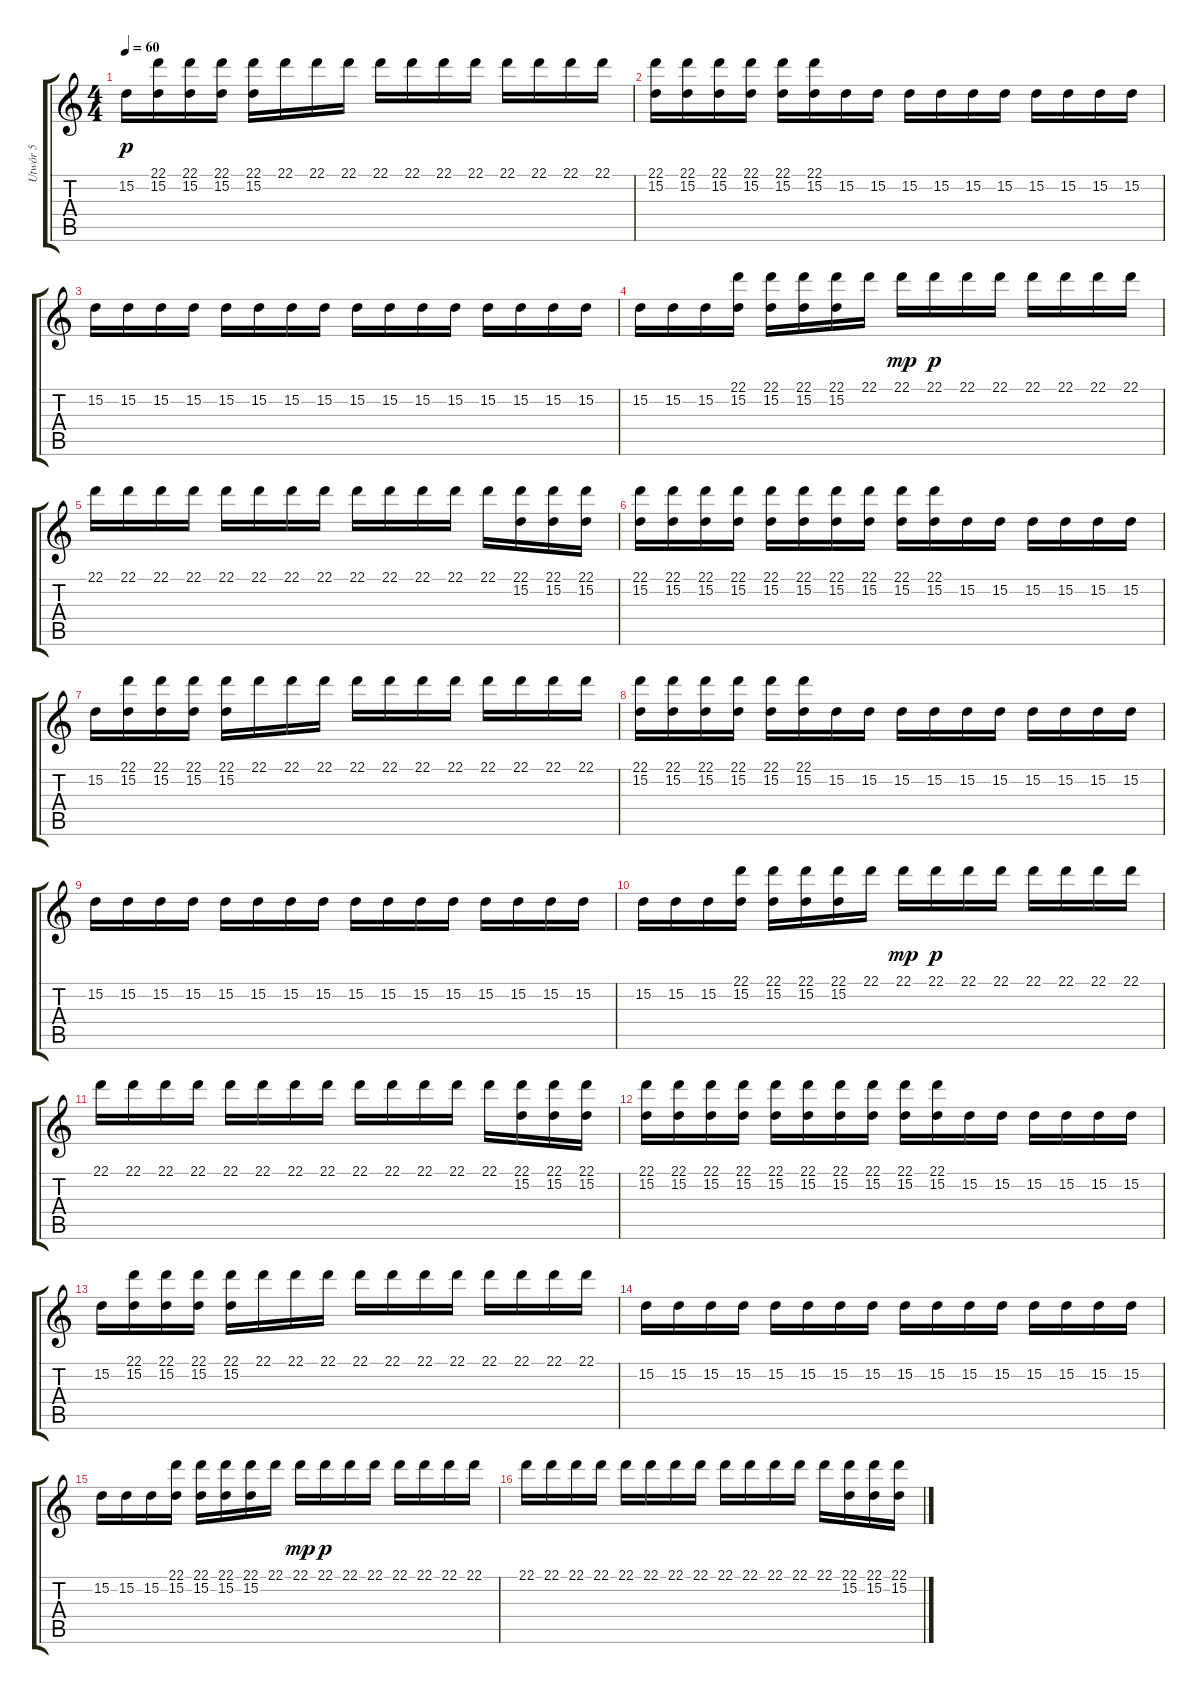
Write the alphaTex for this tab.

\track ("Utwór 5" "Utwór 5") {instrument dulcimer}
\staff {score tabs}
\tuning (E4 B3 G3 D3 A2 E2) {hide}
\ts (4 4)
\tempo 60
\clef g2
\ks c
15.2.16{dy p} (22.1 15.2).16 (22.1 15.2).16 (22.1 15.2).16 (22.1 15.2).16 22.1.16 22.1.16 22.1.16 22.1.16 22.1.16 22.1.16 22.1.16 22.1.16 22.1.16 22.1.16 22.1.16 |
(22.1 15.2).16 (22.1 15.2).16 (22.1 15.2).16 (22.1 15.2).16 (22.1 15.2).16 (22.1 15.2).16 15.2.16 15.2.16 15.2.16 15.2.16 15.2.16 15.2.16 15.2.16 15.2.16 15.2.16 15.2.16 |
15.2.16 15.2.16 15.2.16 15.2.16 15.2.16 15.2.16 15.2.16 15.2.16 15.2.16 15.2.16 15.2.16 15.2.16 15.2.16 15.2.16 15.2.16 15.2.16 |
15.2.16 15.2.16 15.2.16 (22.1 15.2).16 (22.1 15.2).16 (22.1 15.2).16 (22.1 15.2).16 22.1.16 22.1.16{dy mp} 22.1.16{dy p} 22.1.16 22.1.16 22.1.16 22.1.16 22.1.16 22.1.16 |
22.1.16 22.1.16 22.1.16 22.1.16 22.1.16 22.1.16 22.1.16 22.1.16 22.1.16 22.1.16 22.1.16 22.1.16 22.1.16 (22.1 15.2).16 (22.1 15.2).16 (22.1 15.2).16 |
(22.1 15.2).16 (22.1 15.2).16 (22.1 15.2).16 (22.1 15.2).16 (22.1 15.2).16 (22.1 15.2).16 (22.1 15.2).16 (22.1 15.2).16 (22.1 15.2).16 (22.1 15.2).16 15.2.16 15.2.16 15.2.16 15.2.16 15.2.16 15.2.16 |
15.2.16 (22.1 15.2).16 (22.1 15.2).16 (22.1 15.2).16 (22.1 15.2).16 22.1.16 22.1.16 22.1.16 22.1.16 22.1.16 22.1.16 22.1.16 22.1.16 22.1.16 22.1.16 22.1.16 |
(22.1 15.2).16 (22.1 15.2).16 (22.1 15.2).16 (22.1 15.2).16 (22.1 15.2).16 (22.1 15.2).16 15.2.16 15.2.16 15.2.16 15.2.16 15.2.16 15.2.16 15.2.16 15.2.16 15.2.16 15.2.16 |
15.2.16 15.2.16 15.2.16 15.2.16 15.2.16 15.2.16 15.2.16 15.2.16 15.2.16 15.2.16 15.2.16 15.2.16 15.2.16 15.2.16 15.2.16 15.2.16 |
15.2.16 15.2.16 15.2.16 (22.1 15.2).16 (22.1 15.2).16 (22.1 15.2).16 (22.1 15.2).16 22.1.16 22.1.16{dy mp} 22.1.16{dy p} 22.1.16 22.1.16 22.1.16 22.1.16 22.1.16 22.1.16 |
22.1.16 22.1.16 22.1.16 22.1.16 22.1.16 22.1.16 22.1.16 22.1.16 22.1.16 22.1.16 22.1.16 22.1.16 22.1.16 (22.1 15.2).16 (22.1 15.2).16 (22.1 15.2).16 |
(22.1 15.2).16 (22.1 15.2).16 (22.1 15.2).16 (22.1 15.2).16 (22.1 15.2).16 (22.1 15.2).16 (22.1 15.2).16 (22.1 15.2).16 (22.1 15.2).16 (22.1 15.2).16 15.2.16 15.2.16 15.2.16 15.2.16 15.2.16 15.2.16 |
15.2.16 (22.1 15.2).16 (22.1 15.2).16 (22.1 15.2).16 (22.1 15.2).16 22.1.16 22.1.16 22.1.16 22.1.16 22.1.16 22.1.16 22.1.16 22.1.16 22.1.16 22.1.16 22.1.16 |
15.2.16 15.2.16 15.2.16 15.2.16 15.2.16 15.2.16 15.2.16 15.2.16 15.2.16 15.2.16 15.2.16 15.2.16 15.2.16 15.2.16 15.2.16 15.2.16 |
15.2.16 15.2.16 15.2.16 (22.1 15.2).16 (22.1 15.2).16 (22.1 15.2).16 (22.1 15.2).16 22.1.16 22.1.16{dy mp} 22.1.16{dy p} 22.1.16 22.1.16 22.1.16 22.1.16 22.1.16 22.1.16 |
22.1.16 22.1.16 22.1.16 22.1.16 22.1.16 22.1.16 22.1.16 22.1.16 22.1.16 22.1.16 22.1.16 22.1.16 22.1.16 (22.1 15.2).16 (22.1 15.2).16 (22.1 15.2).16
